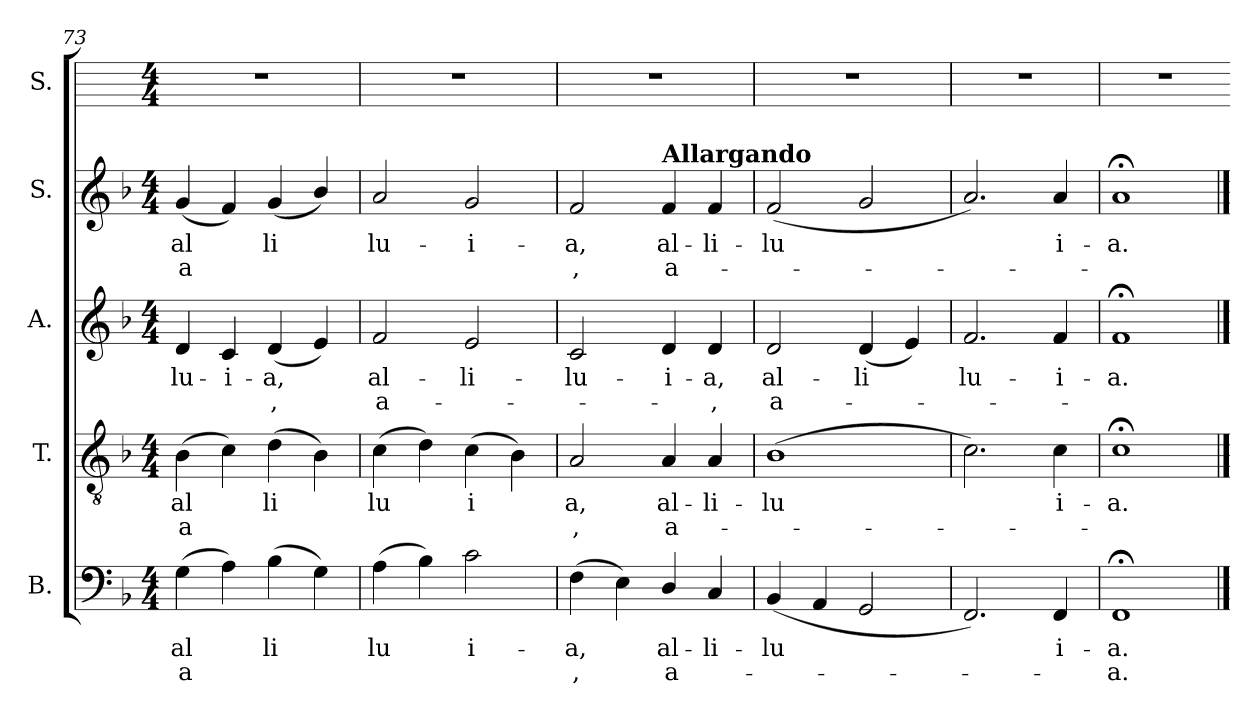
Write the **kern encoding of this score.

**kern	**text	**text	**kern	**text	**text	**kern	**text	**text	**kern	**text	**text	**kern
*part5	*part5	*part5	*part4	*part4	*part4	*part3	*part3	*part3	*part2	*part2	*part2	*part1
*staff5	*staff5	*staff5	*staff4	*staff4	*staff4	*staff3	*staff3	*staff3	*staff2	*staff2	*staff2	*staff1
*I"B.	*	*	*I"T.	*	*	*I"A.	*	*	*I"S.	*	*	*I"S.
!!LO:LB:g=z
*clefF4	*	*	*clefGv2	*	*	*clefG2	*	*	*clefG2	*	*	*
*k[b-]	*	*	*k[b-]	*	*	*k[b-]	*	*	*k[b-]	*	*	*
*F:	*	*	*F:	*	*	*F:	*	*	*F:	*	*	*
*M4/4	*	*	*M4/4	*	*	*M4/4	*	*	*M4/4	*	*	*M4/4
=73	=73	=73	=73	=73	=73	=73	=73	=73	=73	=73	=73	=73
!	!LO:LY:b	!LO:LY:b	!	!LO:LY:b	!LO:LY:b	!	!LO:LY:b	!	!	!LO:LY:b	!LO:LY:b	!
(>4G	al	a	(>4B-	al	a	4d	-lu-	.	(<4g	al	a	1r
!	!	!	!	!	!	!	!LO:LY:b	!	!	!	!	!
4A)	.	.	4c)	.	.	4c	-i-	.	4f)	.	.	.
!	!LO:LY:b	!	!	!LO:LY:b	!	!	!LO:LY:b	!LO:LY:b	!	!LO:LY:b	!	!
(>4B-	li	.	(>4d	li	.	(<4d	-a,	,	(<4g	li	.	.
4G)	.	.	4B-)	.	.	4e)	.	.	4b-/)	.	.	.
=74	=74	=74	=74	=74	=74	=74	=74	=74	=74	=74	=74	=74
!	!LO:LY:b	!	!	!LO:LY:b	!	!	!LO:LY:b	!LO:LY:b	!	!LO:LY:b	!	!
(>4A	lu	.	(>4c	lu	.	2f	al-	-a-	2a	lu-	.	1r
4B-)	.	.	4d)	.	.	.	.	.	.	.	.	.
!	!LO:LY:b	!	!	!LO:LY:b	!	!	!LO:LY:b	!	!	!LO:LY:b	!	!
2c	i-	.	(>4c	i	.	2e	-li-	.	2g	-i-	.	.
.	.	.	4B-)	.	.	.	.	.	.	.	.	.
=75	=75	=75	=75	=75	=75	=75	=75	=75	=75	=75	=75	=75
!	!LO:LY:b	!LO:LY:b	!	!LO:LY:b	!LO:LY:b	!	!LO:LY:b	!	!	!LO:LY:b	!LO:LY:b	!
(>4F	-a,	,	2A	a,	,	2c	-lu-	.	2f	-a,	,	1r
4E)	.	.	.	.	.	.	.	.	.	.	.	.
!	!	!	!	!	!	!	!	!	!LO:TX:a:B:t=Allargando	!	!	!
!	!LO:LY:b	!LO:LY:b	!	!LO:LY:b	!LO:LY:b	!	!LO:LY:b	!	!	!LO:LY:b	!LO:LY:b	!
4D/	al-	-a-	4A	al-	-a-	4d	-i-	.	4f	al-	-a-	.
!	!LO:LY:b	!	!	!LO:LY:b	!	!	!LO:LY:b	!LO:LY:b	!	!LO:LY:b	!	!
4C	-li-	.	4A	-li-	.	4d	a,	,	4f	-li-	.	.
=76	=76	=76	=76	=76	=76	=76	=76	=76	=76	=76	=76	=76
!	!LO:LY:b	!	!	!LO:LY:b	!	!	!LO:LY:b	!LO:LY:b	!	!LO:LY:b	!	!
(<4BB-	-lu	.	(>1B-	-lu	.	2d	al-	-a-	(<2f	-lu	.	1r
4AA	.	.	.	.	.	.	.	.	.	.	.	.
!	!	!	!	!	!	!	!LO:LY:b	!	!	!	!	!
2GG	.	.	.	.	.	(<4d	-li	.	2g	.	.	.
.	.	.	.	.	.	4e)	.	.	.	.	.	.
=77	=77	=77	=77	=77	=77	=77	=77	=77	=77	=77	=77	=77
!	!	!	!	!	!	!	!LO:LY:b	!	!	!	!	!
2.FF)	.	.	2.c)	.	.	2.f	lu-	.	2.a)	.	.	1r
!	!LO:LY:b	!	!	!LO:LY:b	!	!	!LO:LY:b	!	!	!LO:LY:b	!	!
4FF	i-	.	4c	i-	.	4f	-i-	.	4a	i-	.	.
=78	=78	=78	=78	=78	=78	=78	=78	=78	=78	=78	=78	=78
!	!LO:LY:b	!LO:LY:b	!	!LO:LY:b	!LO:LY:b	!	!LO:LY:b	!LO:LY:b	!	!LO:LY:b	!LO:LY:b	!
1FF;<	-a.	a.	1c;<	-a.	.	1f;<	-a.	.	1a;<	-a.	.	1r
==	=	=	==	=	=	==	=	=	==	=	=	=
*-	*-	*-	*-	*-	*-	*-	*-	*-	*-	*-	*-	*-
